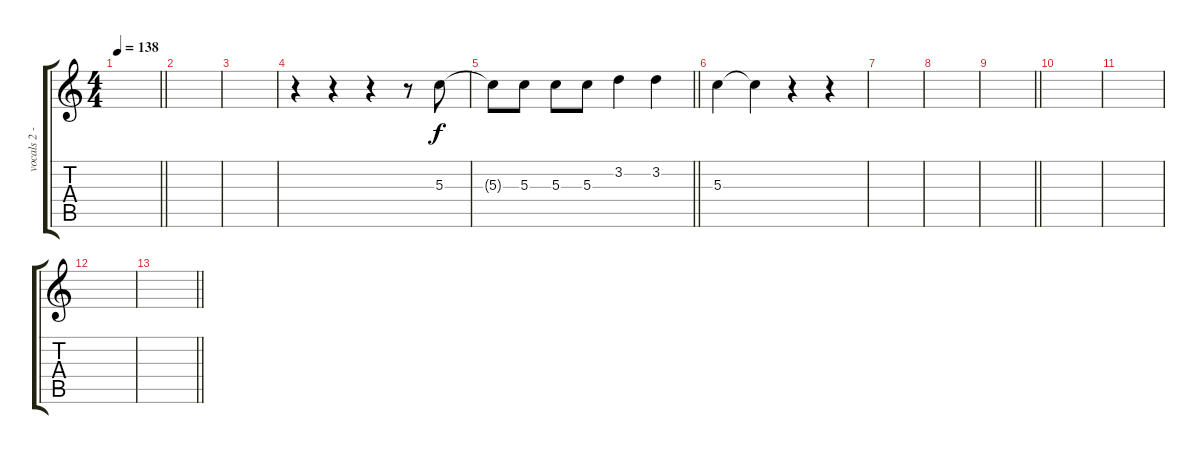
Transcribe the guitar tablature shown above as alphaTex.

\track ("vocals 2 - female" "vocals 2 -") {instrument acousticguitarsteel}
\staff {score tabs}
\tuning (E4 B3 G3 D3 A2 E2) {hide}
\ts (4 4)
\tempo 138
\clef g2
\barLineRight lightlight
\ks c
|
|
|
r.4 r.4 r.4 r.8 5.3.8 |
\barLineRight lightlight
5.3{t}.8 5.3.8 5.3.8 5.3.8 3.2.4 3.2.4 |
5.3.4 5.3{t}.4 r.4 r.4 |
|
|
\barLineRight lightlight
|
|
|
|
\barLineRight lightlight
